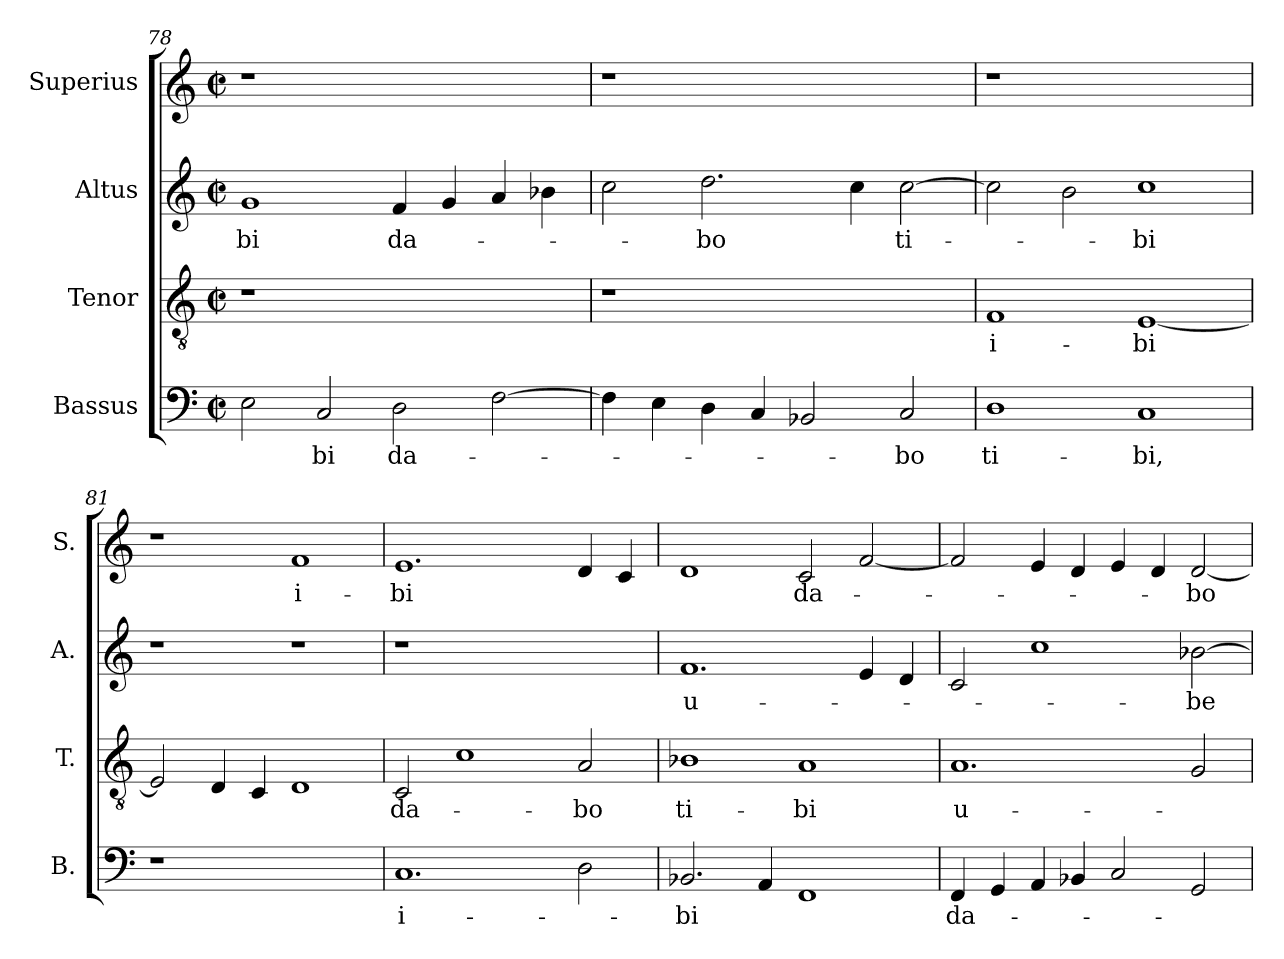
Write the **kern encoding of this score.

**kern	**text	**kern	**text	**kern	**text	**kern	**text
*part4	*part4	*part3	*part3	*part2	*part2	*part1	*part1
*staff4	*staff4	*staff3	*staff3	*staff2	*staff2	*staff1	*staff1
*I"Bassus	*	*I"Tenor	*	*I"Altus	*	*I"Superius	*
*I'B.	*	*I'T.	*	*I'A.	*	*I'S.	*
*clefF4	*	*clefGv2	*	*clefG2	*	*clefG2	*
*	*	*ITrd7c12	*	*	*	*	*
*k[]	*	*k[]	*	*k[]	*	*k[]	*
*C:	*	*C:	*	*C:	*	*C:	*
*M2/2	*	*M2/2	*	*M2/2	*	*M2/2	*
*met(c|)	*	*met(c|)	*	*met(c|)	*	*met(c|)	*
=78	=78	=78	=78	=78	=78	=78	=78
!	!	!LO:N:vis=1	!	!	!	!	!
!	!	!	!	!	!LO:LY:b:color=#000000	!LO:N:vis=1	!
2Ei\	.	1r	.	1gi	-bi	1r	.
!	!LO:LY:b:color=#000000	!	!	!	!	!	!
2Ci/	-bi	.	.	.	.	.	.
!	!LO:LY:b:color=#000000	!	!	!	!	!	!
!	!	!	!	!	!LO:LY:b:color=#000000	!	!
2Di\	da-	1ryy	.	4fi/	da-	1ryy	.
.	.	.	.	4gi/	.	.	.
[>2Fi\	.	.	.	4ai/	.	.	.
.	.	.	.	4b-Xi\	.	.	.
!!LO:PB:g=z
=79	=79	=79	=79	=79	=79	=79	=79
!	!	!LO:N:vis=1	!	!	!	!LO:N:vis=1	!
4Fi\]	.	1r	.	2cci\	.	1r	.
4Ei\	.	.	.	.	.	.	.
!	!	!	!	!	!LO:LY:b:color=#000000	!	!
4Di\	.	.	.	2.ddi\	-bo	.	.
4Ci/	.	.	.	.	.	.	.
2BB-Xi/	.	1ryy	.	.	.	1ryy	.
.	.	.	.	4cci\	.	.	.
!	!LO:LY:b:color=#000000	!	!	!	!	!	!
!	!	!	!	!	!LO:LY:b:color=#000000	!	!
2Ci/	-bo	.	.	[>2cci\	ti-	.	.
=80	=80	=80	=80	=80	=80	=80	=80
!	!LO:LY:b:color=#000000	!	!	!	!	!	!
!	!	!	!LO:LY:b:color=#000000	!	!	!LO:N:vis=1	!
1Di	ti-	1FFi	i-	2cci\]	.	1r	.
.	.	.	.	2bi\	.	.	.
!	!LO:LY:b:color=#000000	!	!	!	!	!	!
!	!	!	!LO:LY:b:color=#000000	!	!	!	!
!	!	!	!	!	!LO:LY:b:color=#000000	!	!
1Ci	-bi,	[<1EEi	-bi	1cci	-bi	1ryy	.
=81	=81	=81	=81	=81	=81	=81	=81
!LO:N:vis=1	!	!	!	!	!	!	!
1r	.	2EEi/]	.	1r	.	1r	.
.	.	4DDi/	.	.	.	.	.
.	.	4CCi/	.	.	.	.	.
!	!	!	!	!	!	!	!LO:LY:b:color=#000000
1ryy	.	1DDi	.	1r	.	1fi	i-
=82	=82	=82	=82	=82	=82	=82	=82
!	!LO:LY:b:color=#000000	!	!	!	!	!	!
!	!	!	!LO:LY:b:color=#000000	!LO:N:vis=1	!	!	!
!	!	!	!	!	!	!	!LO:LY:b:color=#000000
1.Ci	i-	2CCi/	da-	1r	.	1.ei	-bi
.	.	1Ci	.	.	.	.	.
.	.	.	.	1ryy	.	.	.
!	!	!	!LO:LY:b:color=#000000	!	!	!	!
2Di\	.	2AAi/	-bo	.	.	4di/	.
.	.	.	.	.	.	4ci/	.
=83	=83	=83	=83	=83	=83	=83	=83
!	!LO:LY:b:color=#000000	!	!	!	!	!	!
!	!	!	!LO:LY:b:color=#000000	!	!	!	!
!	!	!	!	!	!LO:LY:b:color=#000000	!	!
2.BB-Xi/	-bi	1BB-Xi	ti-	1.fi	u-	1di	.
4AAi/	.	.	.	.	.	.	.
!	!	!	!LO:LY:b:color=#000000	!	!	!	!
!	!	!	!	!	!	!	!LO:LY:b:color=#000000
1FFi	.	1AAi	-bi	.	.	2ci/	da-
.	.	.	.	4ei/	.	[<2fi/	.
.	.	.	.	4di/	.	.	.
!!LO:LB:g=z
=84	=84	=84	=84	=84	=84	=84	=84
!	!LO:LY:b:color=#000000	!	!	!	!	!	!
!	!	!	!LO:LY:b:color=#000000	!	!	!	!
4FFi/	da-	1.AAi	u-	2ci/	.	2fi/]	.
4GGi/	.	.	.	.	.	.	.
4AAi/	.	.	.	1cci	.	4ei/	.
4BB-Xi/	.	.	.	.	.	4di/	.
2Ci/	.	.	.	.	.	4ei/	.
.	.	.	.	.	.	4di/	.
!	!	!	!	!	!LO:LY:b:color=#000000	!	!
!	!	!	!	!	!	!	!LO:LY:b:color=#000000
2GGi/	.	2GGi/	.	[>2b-Xi\	-be-	[<2di/	-bo
=	=	=	=	=	=	=	=
*-	*-	*-	*-	*-	*-	*-	*-
